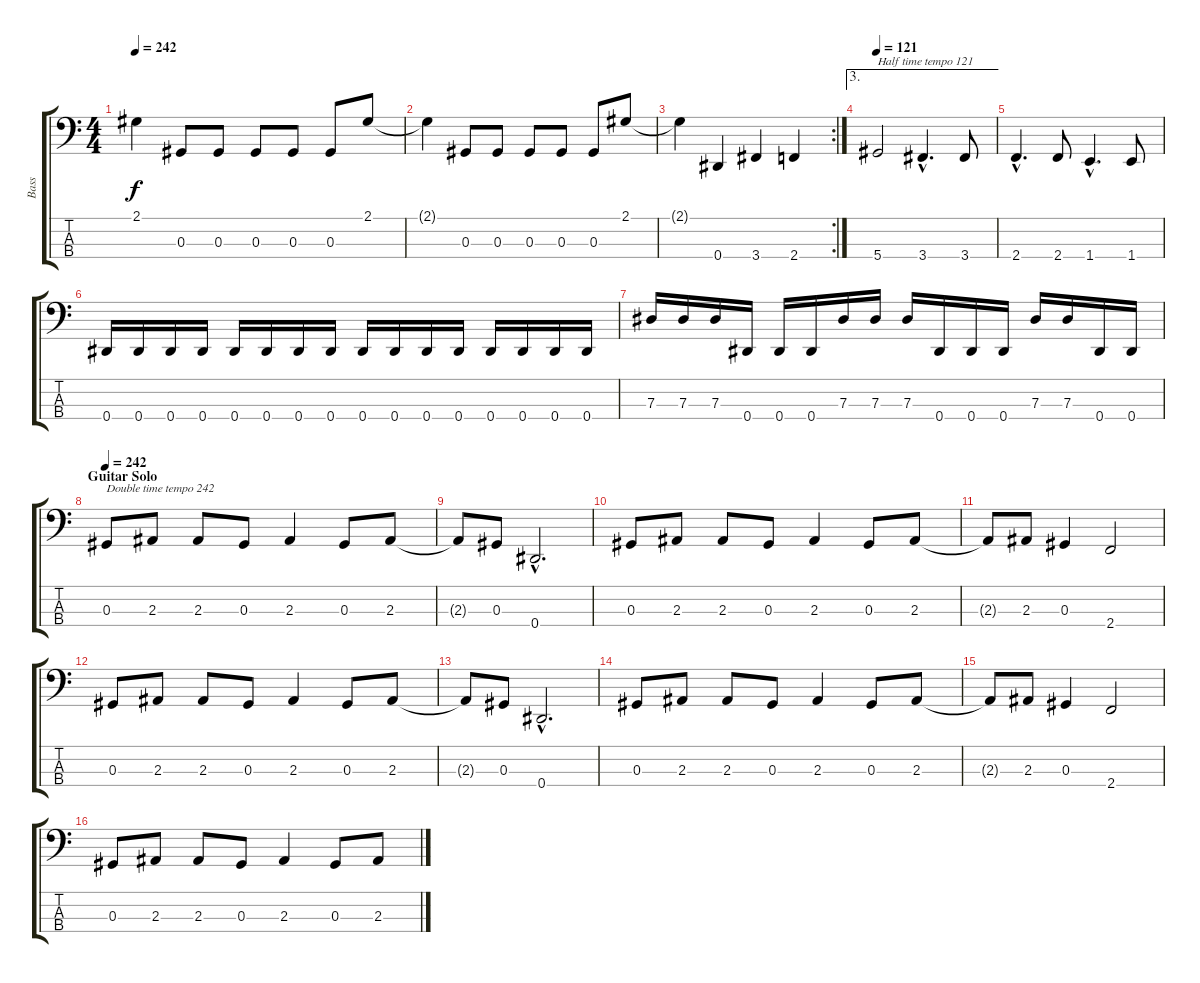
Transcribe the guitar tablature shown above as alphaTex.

\track ("Bass" "Bass") {instrument electricbasspick}
\staff {score tabs}
\tuning (Gb2 Db2 Ab1 Eb1) {hide}
\ts (4 4)
\tempo 242
\clef f4
\ks c
2.1{t}.4{dy f} 0.3.8 0.3.8 0.3.8 0.3.8 0.3.8 2.1.8 |
2.1{t}.4 0.3.8 0.3.8 0.3.8 0.3.8 0.3.8 2.1.8 |
\rc 2
2.1{t}.4 0.4.4 3.4.4 2.4.4 |
\ae 3
\tempo 121
5.4.2{txt "Half time tempo 121"} 3.4{hac}.4{d} 3.4.8 |
2.4{hac}.4{d} 2.4.8 1.4{hac}.4{d} 1.4.8 |
0.4.16 0.4.16 0.4.16 0.4.16 0.4.16 0.4.16 0.4.16 0.4.16 0.4.16 0.4.16 0.4.16 0.4.16 0.4.16 0.4.16 0.4.16 0.4.16 |
7.3.16 7.3.16 7.3.16 0.4.16 0.4.16 0.4.16 7.3.16 7.3.16 7.3.16 0.4.16 0.4.16 0.4.16 7.3.16 7.3.16 0.4.16 0.4.16 |
\section ("" "Guitar Solo")
\tempo 242
0.3.8{txt "Double time tempo 242"} 2.3.8 2.3.8 0.3.8 2.3.4 0.3.8 2.3.8 |
2.3{t}.8 0.3.8 0.4{hac}.2{d} |
0.3.8 2.3.8 2.3.8 0.3.8 2.3.4 0.3.8 2.3.8 |
2.3{t}.8 2.3.8 0.3.4 2.4.2 |
0.3.8 2.3.8 2.3.8 0.3.8 2.3.4 0.3.8 2.3.8 |
2.3{t}.8 0.3.8 0.4{hac}.2{d} |
0.3.8 2.3.8 2.3.8 0.3.8 2.3.4 0.3.8 2.3.8 |
2.3{t}.8 2.3.8 0.3.4 2.4.2 |
0.3.8 2.3.8 2.3.8 0.3.8 2.3.4 0.3.8 2.3.8
